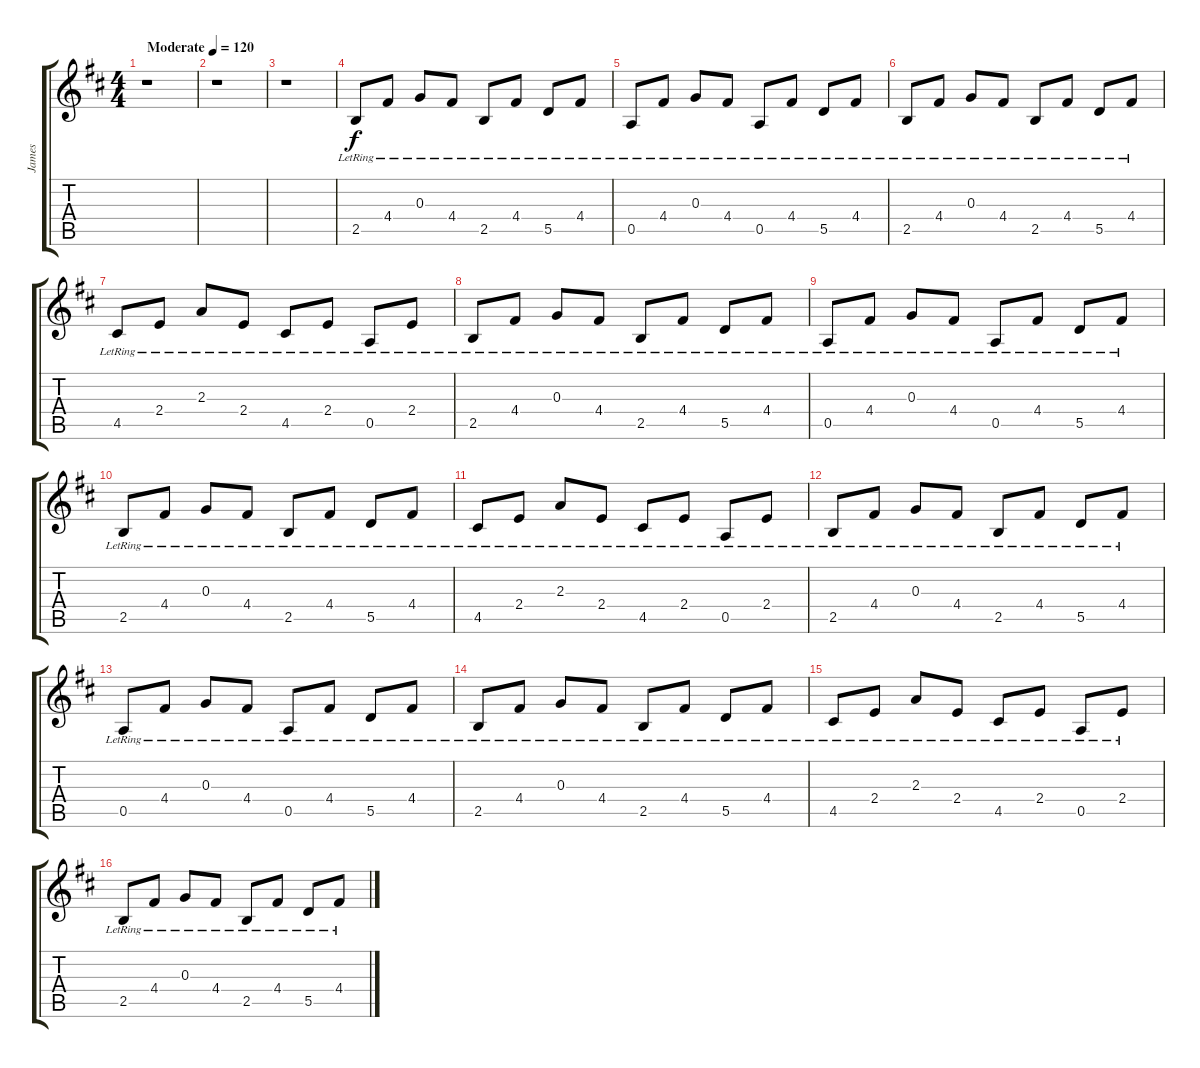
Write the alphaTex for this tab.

\track ("James" "James") {instrument acousticguitarsteel}
\staff {score tabs}
\tuning (E4 B3 G3 D3 A2 E2) {hide}
\ts (4 4)
\tempo (120 "Moderate")
\clef g2
\ks d
r.1{dy f instrument acousticguitarsteel} |
r.1 |
r.1 |
2.5{lr}.8 4.4{lr}.8 0.3{lr}.8 4.4{lr}.8 2.5{lr}.8 4.4{lr}.8 5.5{lr}.8 4.4{lr}.8 |
0.5{lr}.8 4.4{lr}.8 0.3{lr}.8 4.4{lr}.8 0.5{lr}.8 4.4{lr}.8 5.5{lr}.8 4.4{lr}.8 |
2.5{lr}.8 4.4{lr}.8 0.3{lr}.8 4.4{lr}.8 2.5{lr}.8 4.4{lr}.8 5.5{lr}.8 4.4{lr}.8 |
4.5{lr}.8 2.4{lr}.8 2.3{lr}.8 2.4{lr}.8 4.5{lr}.8 2.4{lr}.8 0.5{lr}.8 2.4{lr}.8 |
2.5{lr}.8 4.4{lr}.8 0.3{lr}.8 4.4{lr}.8 2.5{lr}.8 4.4{lr}.8 5.5{lr}.8 4.4{lr}.8 |
0.5{lr}.8 4.4{lr}.8 0.3{lr}.8 4.4{lr}.8 0.5{lr}.8 4.4{lr}.8 5.5{lr}.8 4.4{lr}.8 |
2.5{lr}.8 4.4{lr}.8 0.3{lr}.8 4.4{lr}.8 2.5{lr}.8 4.4{lr}.8 5.5{lr}.8 4.4{lr}.8 |
4.5{lr}.8 2.4{lr}.8 2.3{lr}.8 2.4{lr}.8 4.5{lr}.8 2.4{lr}.8 0.5{lr}.8 2.4{lr}.8 |
2.5{lr}.8 4.4{lr}.8 0.3{lr}.8 4.4{lr}.8 2.5{lr}.8 4.4{lr}.8 5.5{lr}.8 4.4{lr}.8 |
0.5{lr}.8 4.4{lr}.8 0.3{lr}.8 4.4{lr}.8 0.5{lr}.8 4.4{lr}.8 5.5{lr}.8 4.4{lr}.8 |
2.5{lr}.8 4.4{lr}.8 0.3{lr}.8 4.4{lr}.8 2.5{lr}.8 4.4{lr}.8 5.5{lr}.8 4.4{lr}.8 |
4.5{lr}.8 2.4{lr}.8 2.3{lr}.8 2.4{lr}.8 4.5{lr}.8 2.4{lr}.8 0.5{lr}.8 2.4{lr}.8 |
2.5{lr}.8 4.4{lr}.8 0.3{lr}.8 4.4{lr}.8 2.5{lr}.8 4.4{lr}.8 5.5{lr}.8 4.4{lr}.8
